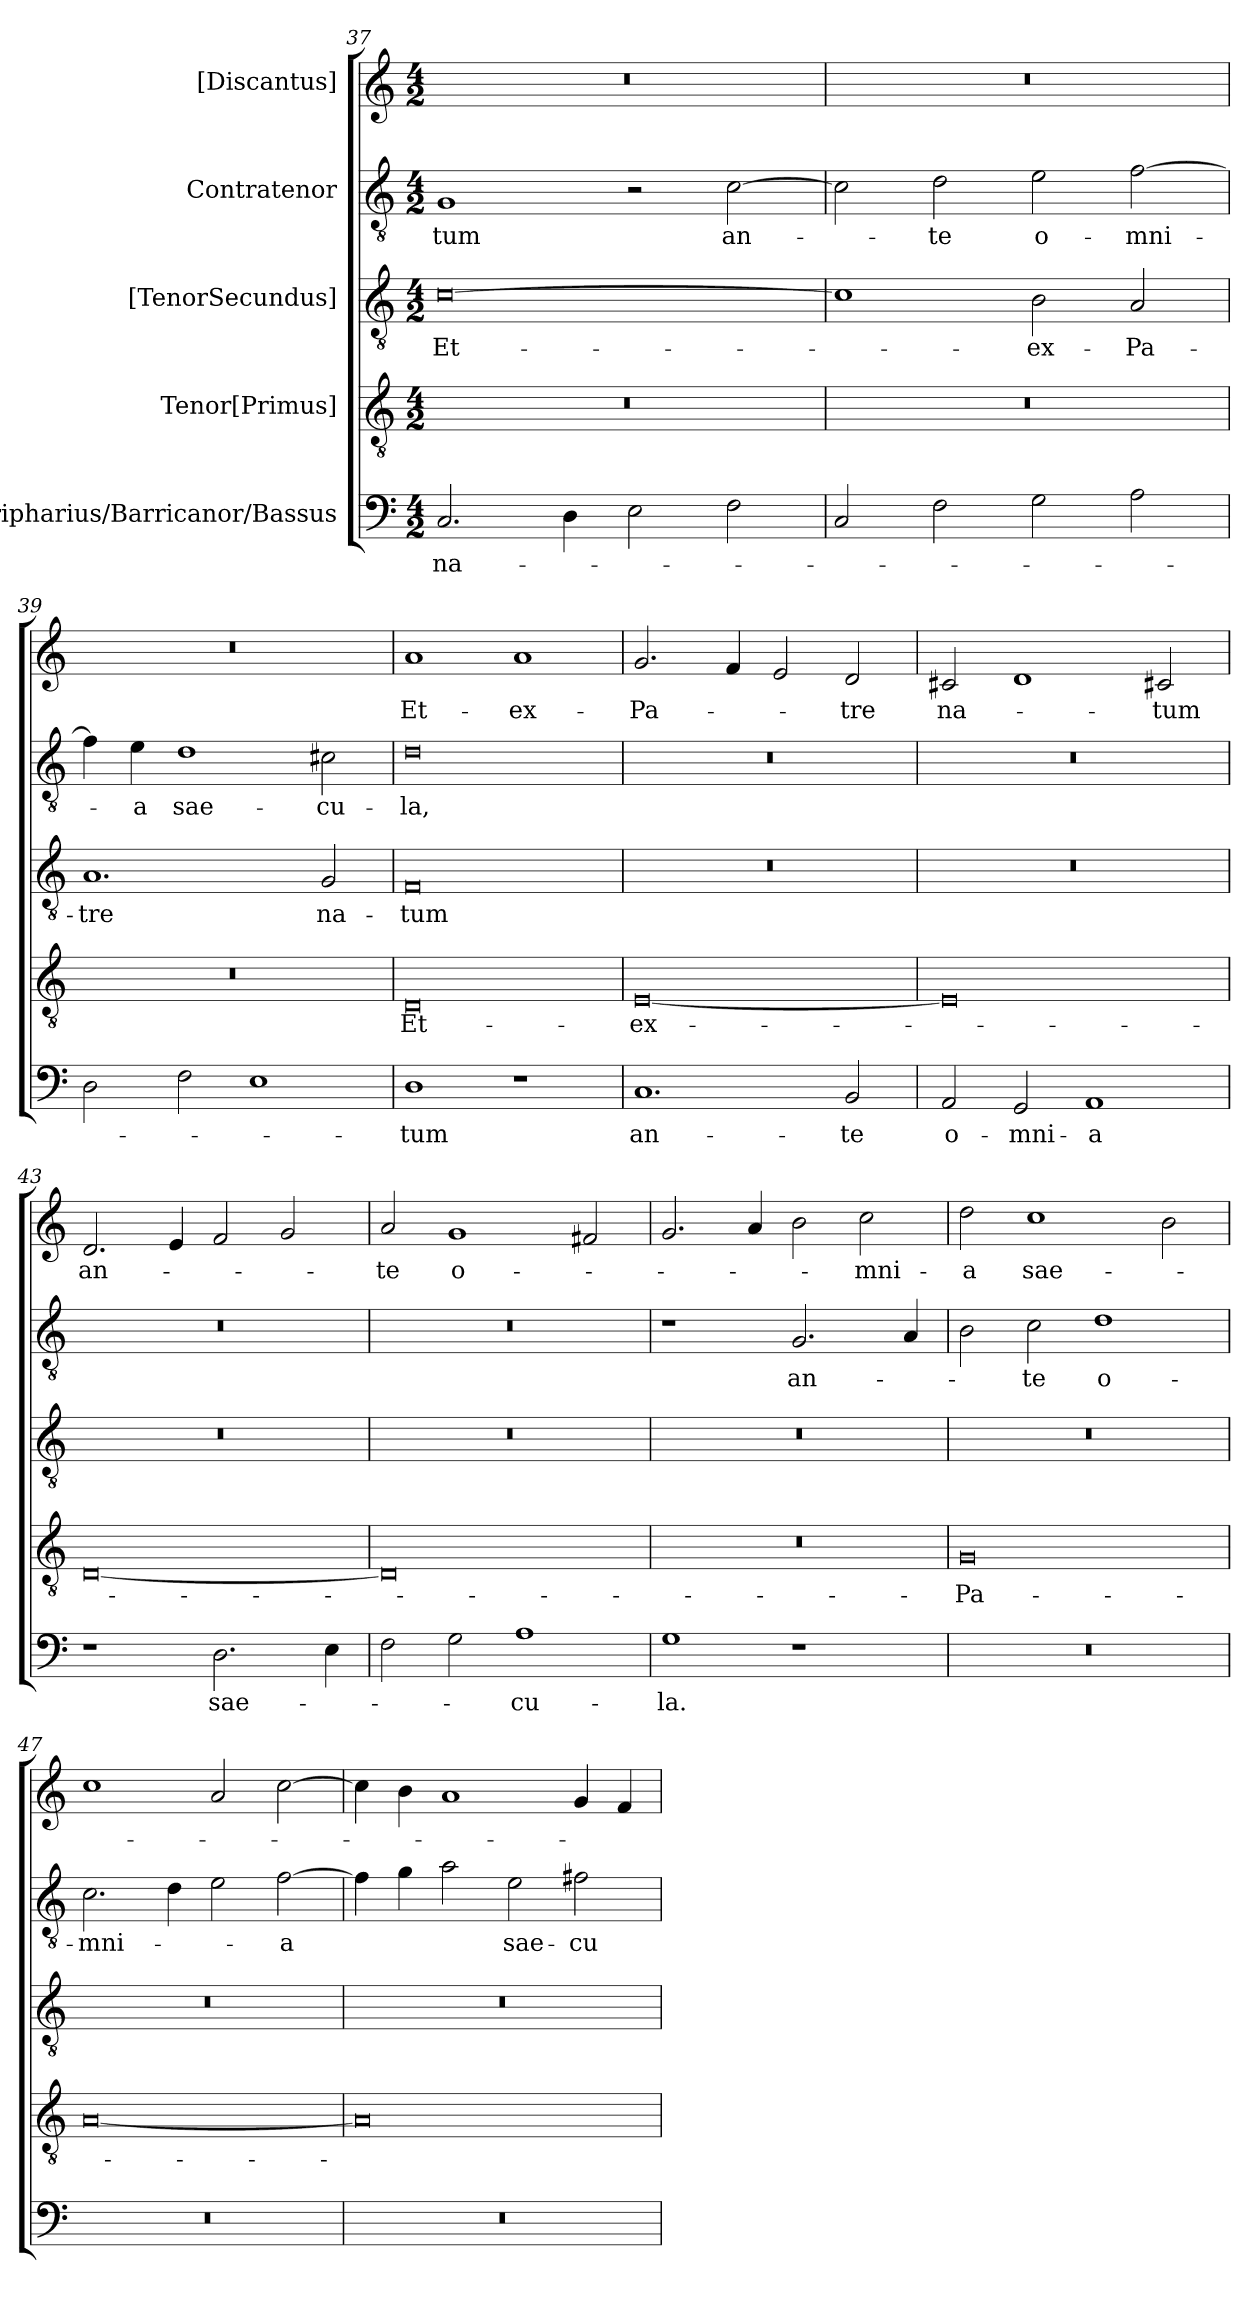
**kern	**text	**kern	**text	**kern	**text	**kern	**text	**kern	**text
*part5	*part5	*part4	*part4	*part3	*part3	*part2	*part2	*part1	*part1
*staff5	*staff5	*staff4	*staff4	*staff3	*staff3	*staff2	*staff2	*staff1	*staff1
*I"Barripharius/Barricanor/Bassus	*	*I"Tenor[Primus]	*	*I"[TenorSecundus]	*	*I"Contratenor	*	*I"[Discantus]	*
*clefF4	*	*clefGv2	*	*clefGv2	*	*clefGv2	*	*clefG2	*
*k[]	*	*k[]	*	*k[]	*	*k[]	*	*k[]	*
*M4/2	*	*M4/2	*	*M4/2	*	*M4/2	*	*M4/2	*
=37	=37	=37	=37	=37	=37	=37	=37	=37	=37
2.C/	na-	0r	.	[0c\	Et-	1G/	-tum	0r	.
4D\	.	.	.	.	.	.	.	.	.
2E\	.	.	.	.	.	2r	.	.	.
2F\	.	.	.	.	.	[2c\	an-	.	.
=38	=38	=38	=38	=38	=38	=38	=38	=38	=38
2C/	.	0r	.	1c\]	.	2c\]	.	0r	.
2F\	.	.	.	.	.	2d\	-te	.	.
2G\	.	.	.	2B\	ex-	2e\	o-	.	.
2A\	.	.	.	2A/	Pa-	[2f\	-mni-	.	.
=39	=39	=39	=39	=39	=39	=39	=39	=39	=39
2D\	.	0r	.	1.A/	-tre	4f\]	.	0r	.
.	.	.	.	.	.	4e\	-a	.	.
2F\	.	.	.	.	.	1d\	sae-	.	.
1E\	.	.	.	.	.	.	.	.	.
.	.	.	.	2G/	na-	2c#X\	-cu-	.	.
=40	=40	=40	=40	=40	=40	=40	=40	=40	=40
1D\	-tum	0D/	Et-	0F/	-tum	0d\	-la,	1a/	Et-
1r	.	.	.	.	.	.	.	1a/	ex-
=41	=41	=41	=41	=41	=41	=41	=41	=41	=41
1.C/	an-	[0E/	ex-	0r	.	0r	.	2.g/	Pa-
.	.	.	.	.	.	.	.	4f/	.
.	.	.	.	.	.	.	.	2e/	.
2BB/	-te	.	.	.	.	.	.	2d/	-tre
=42	=42	=42	=42	=42	=42	=42	=42	=42	=42
2AA/	o-	0E/]	.	0r	.	0r	.	2c#X/	na-
2GG/	-mni-	.	.	.	.	.	.	1d/	.
1AA/	-a	.	.	.	.	.	.	.	.
.	.	.	.	.	.	.	.	2c#X/	-tum
=43	=43	=43	=43	=43	=43	=43	=43	=43	=43
1r	.	[0D/	.	0r	.	0r	.	2.d/	an-
.	.	.	.	.	.	.	.	4e/	.
2.D\	sae-	.	.	.	.	.	.	2f/	.
.	.	.	.	.	.	.	.	2g/	.
4E\	.	.	.	.	.	.	.	.	.
=44	=44	=44	=44	=44	=44	=44	=44	=44	=44
2F\	.	0D/]	.	0r	.	0r	.	2a/	-te
2G\	.	.	.	.	.	.	.	1g/	o-
1A\	-cu-	.	.	.	.	.	.	.	.
.	.	.	.	.	.	.	.	2f#X/	.
=45	=45	=45	=45	=45	=45	=45	=45	=45	=45
1G\	-la.	0r	.	0r	.	1r	.	2.g/	.
.	.	.	.	.	.	.	.	4a/	.
1r	.	.	.	.	.	2.G/	an-	2b\	.
.	.	.	.	.	.	.	.	2cc\	-mni-
.	.	.	.	.	.	4A/	.	.	.
=46	=46	=46	=46	=46	=46	=46	=46	=46	=46
0r	.	0G/	Pa-	0r	.	2B\	.	2dd\	-a
.	.	.	.	.	.	2c\	-te	1cc\	sae-
.	.	.	.	.	.	1d\	o-	.	.
.	.	.	.	.	.	.	.	2b\	.
=47	=47	=47	=47	=47	=47	=47	=47	=47	=47
0r	.	[0A/	.	0r	.	2.c\	-mni-	1cc\	.
.	.	.	.	.	.	4d\	.	.	.
.	.	.	.	.	.	2e\	.	2a/	.
.	.	.	.	.	.	[2f\	-a	[2cc\	.
=48	=48	=48	=48	=48	=48	=48	=48	=48	=48
0r	.	0A/]	.	0r	.	4f\]	.	4cc\]	.
.	.	.	.	.	.	4g\	.	4b\	.
.	.	.	.	.	.	2a\	.	1a/	.
.	.	.	.	.	.	2e\	sae-	.	.
.	.	.	.	.	.	2f#X\	-cu-	4g/	.
.	.	.	.	.	.	.	.	4f/	.
=	=	=	=	=	=	=	=	=	=
*-	*-	*-	*-	*-	*-	*-	*-	*-	*-
